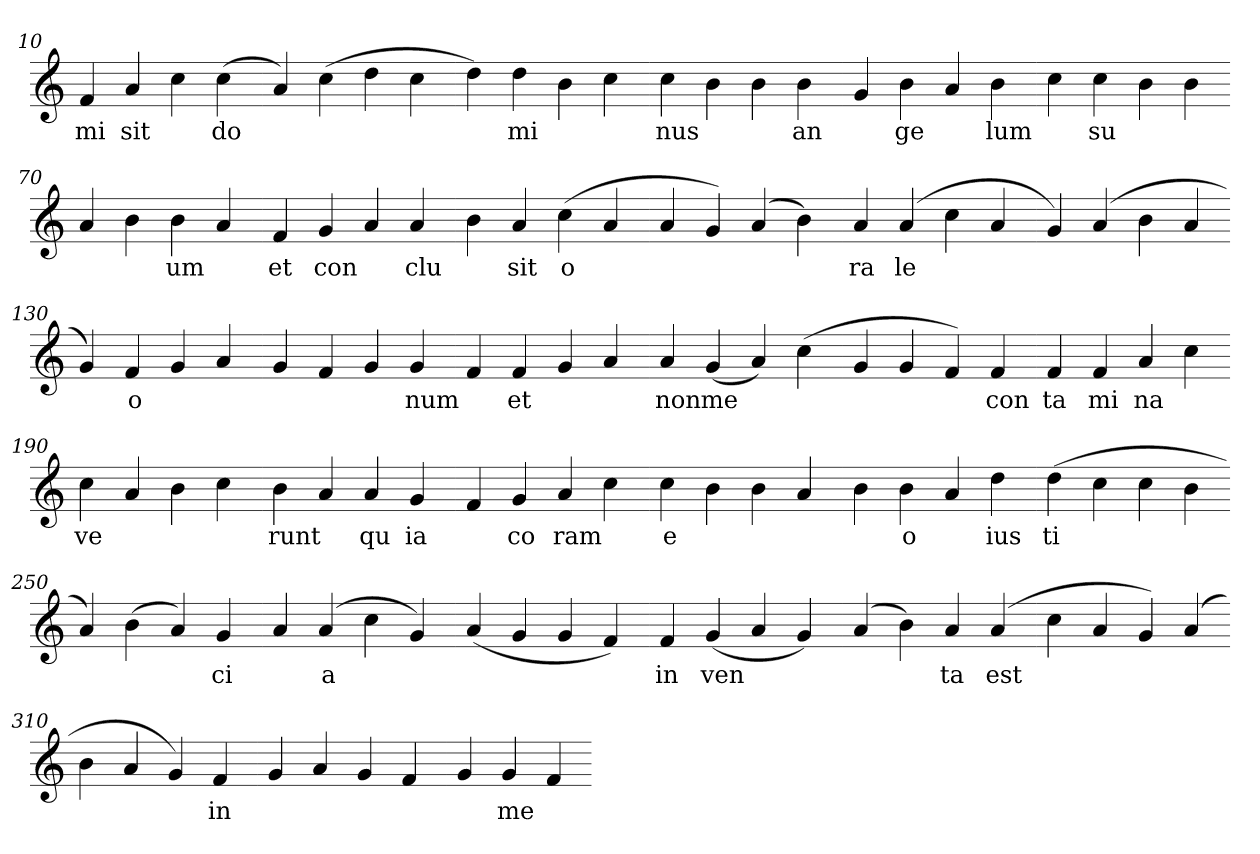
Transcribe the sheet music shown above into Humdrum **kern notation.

**kern	**text
*part1	*part1
*staff1	*staff1
*clefG2	*
=10.	=10.
4f	mi
4a	sit
4cc	.
(>4cc	do
=20.-	=20.-
4a)	.
(>4cc	.
4dd	.
4cc	.
=30.-	=30.-
4dd)	.
4dd	mi
4b	.
4cc	.
=40.-	=40.-
4cc	nus
4b	.
4b	.
4b	an
=50.-	=50.-
4g	.
4b	ge
4a	.
4b	lum
=60.-	=60.-
4cc	.
4cc	su
4b	.
4b	.
=70.-	=70.-
4a	.
4b	.
4b	um
4a	.
=80.-	=80.-
4f	et
4g	con
4a	.
4a	clu
=90.-	=90.-
4b	.
4a	sit
(>4cc	o
4a	.
=100.-	=100.-
4a	.
4g)	.
(>4a	.
4b)	.
=110.-	=110.-
4a	ra
(>4a	le
4cc	.
4a	.
=120.-	=120.-
4g)	.
(>4a	.
4b	.
4a	.
=130.-	=130.-
4g)	.
4f	o
4g	.
4a	.
=140.-	=140.-
4g	.
4f	.
4g	.
4g	num
=150.-	=150.-
4f	.
4f	et
4g	.
4a	.
=160.-	=160.-
4a	non
(>4g	me
4a)	.
(>4cc	.
=170.-	=170.-
4g	.
4g	.
4f)	.
4f	con
=180.-	=180.-
4f	ta
4f	mi
4a	na
4cc	.
=190.-	=190.-
4cc	ve
4a	.
4b	.
4cc	.
=200.-	=200.-
4b	runt
4a	.
4a	qu
4g	ia
=210.-	=210.-
4f	.
4g	co
4a	ram
4cc	.
=220.-	=220.-
4cc	e
4b	.
4b	.
4a	.
=230.-	=230.-
4b	.
4b	o
4a	.
4dd	ius
=240.-	=240.-
(>4dd	ti
4cc	.
4cc	.
4b	.
=250.-	=250.-
4a)	.
(>4b	.
4a)	.
4g	ci
=260.-	=260.-
4a	.
(>4a	a
4cc	.
4g)	.
=270.-	=270.-
(>4a	.
4g	.
4g	.
4f)	.
=280.-	=280.-
4f	in
(>4g	ven
4a	.
4g)	.
=290.-	=290.-
(>4a	.
4b)	.
4a	ta
(>4a	est
=300.-	=300.-
4cc	.
4a	.
4g)	.
(>4a	.
=310.-	=310.-
4b	.
4a	.
4g)	.
4f	in
=320.-	=320.-
4g	.
4a	.
4g	.
4f	.
=330.-	=330.-
4g	.
4g	me
4f	.
=-	=-
*-	*-
